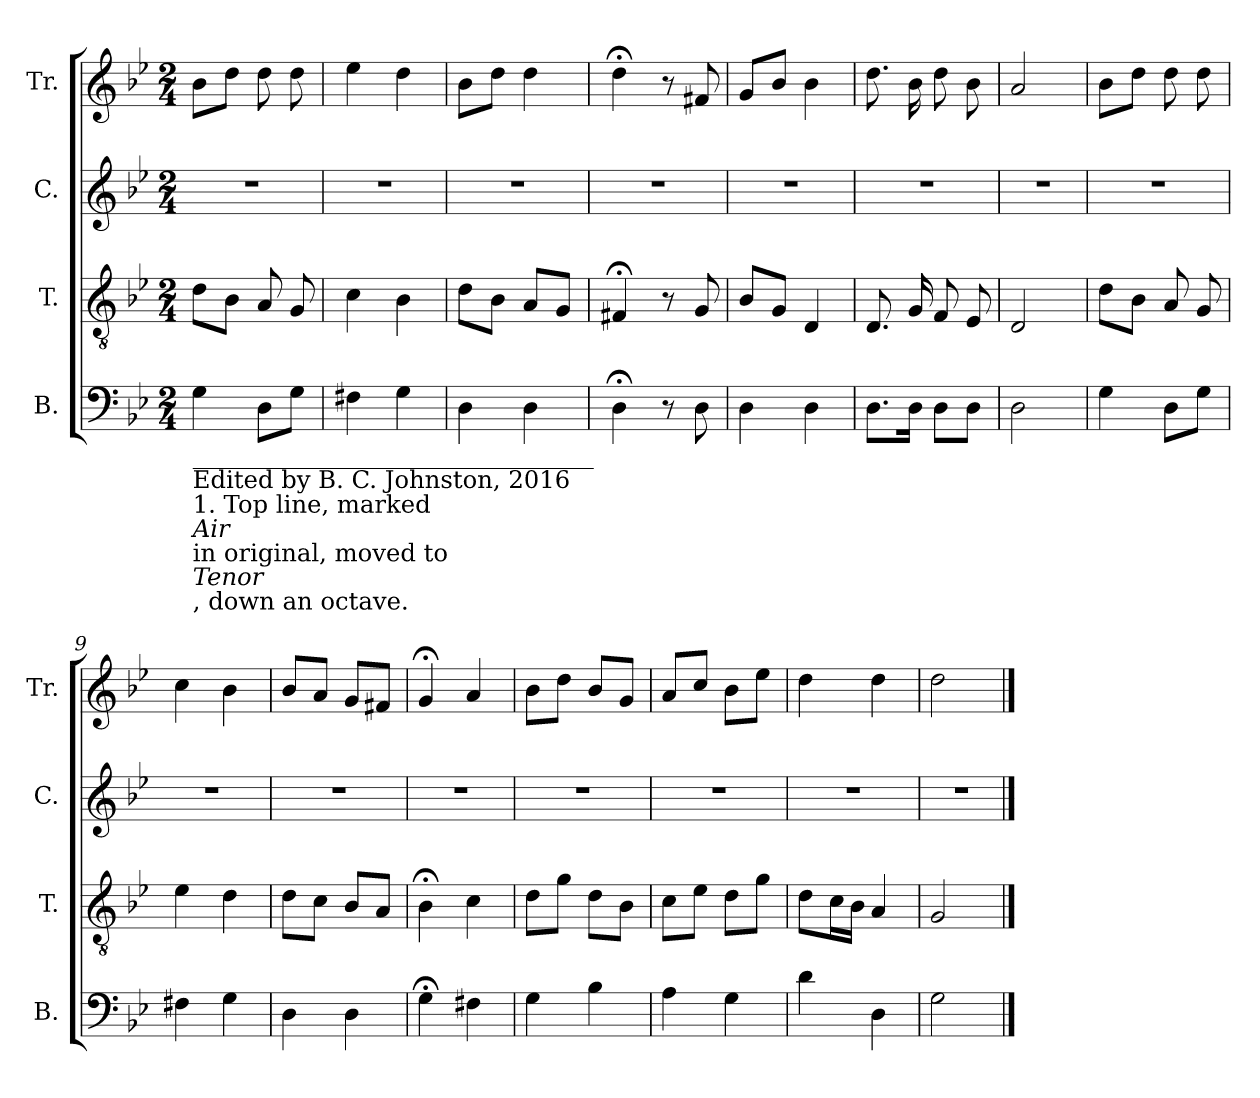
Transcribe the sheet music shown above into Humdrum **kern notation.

**kern	**kern	**kern	**kern
*part4	*part3	*part2	*part1
*staff4	*staff3	*staff2	*staff1
*I"B.	*I"T.	*I"C.	*I"Tr.
*I'B.	*I'T.	*I'C.	*I'Tr.
*clefF4	*clefGv2	*clefG2	*clefG2
*k[b-e-]	*k[b-e-]	*k[b-e-]	*k[b-e-]
*M2/4	*M2/4	*M2/4	*M2/4
=1	=1	=1	=1
!LO:TX:b:t=_________________________________	!	!	!
!LO:TX:b:t=Edited by B. C. Johnston, 2016	!	!	!
!LO:TX:b:t=1. Top line, marked	!	!	!
!LO:TX:b:i:t=Air	!	!	!
!LO:TX:b:t=in original, moved to	!	!	!
!LO:TX:b:i:t=Tenor	!	!	!
!LO:TX:b:t=, down an octave.	!	!	!
4G\	8d\L	2r	8b-\L
.	8B-\J	.	8dd\J
8D\L	8A/	.	8dd\
8G\J	8G/	.	8dd\
=2	=2	=2	=2
4F#X\	4c\	2r	4ee-\
4G\	4B-\	.	4dd\
=3	=3	=3	=3
4D\	8d\L	2r	8b-\L
.	8B-\J	.	8dd\J
4D\	8A/L	.	4dd\
.	8G/J	.	.
=4	=4	=4	=4
4D;<\	4F#X;</	2r	4dd;<\
8r	8r	.	8r
8D\	8G/	.	8f#X/
=5	=5	=5	=5
4D\	8B-/L	2r	8g/L
.	8G/J	.	8b-/J
4D\	4D/	.	4b-\
=6	=6	=6	=6
8.D\L	8.D/	2r	8.dd\
16D\Jk	16G/	.	16b-\
8D\L	8F/	.	8dd\
8D\J	8E-/	.	8b-\
=7	=7	=7	=7
2D\	2D/	2r	2a/
=8	=8	=8	=8
4G\	8d\L	2r	8b-\L
.	8B-\J	.	8dd\J
8D\L	8A/	.	8dd\
8G\J	8G/	.	8dd\
=9	=9	=9	=9
4F#X\	4e-\	2r	4cc\
4G\	4d\	.	4b-\
=10	=10	=10	=10
4D\	8d\L	2r	8b-/L
.	8c\J	.	8a/J
4D\	8B-/L	.	8g/L
.	8A/J	.	8f#X/J
=11	=11	=11	=11
4G;<\	4B-;<\	2r	4g;</
4F#X\	4c\	.	4a/
=12	=12	=12	=12
4G\	8d\L	2r	8b-\L
.	8g\J	.	8dd\J
4B-\	8d\L	.	8b-/L
.	8B-\J	.	8g/J
=13	=13	=13	=13
4A\	8c\L	2r	8a/L
.	8e-\J	.	8cc/J
4G\	8d\L	.	8b-\L
.	8g\J	.	8ee-\J
=14	=14	=14	=14
4d\	8d\L	2r	4dd\
.	16c\L	.	.
.	16B-\JJ	.	.
4D\	4A/	.	4dd\
=15	=15	=15	=15
2G\	2G/	2r	2dd\
==	==	==	==
*-	*-	*-	*-
